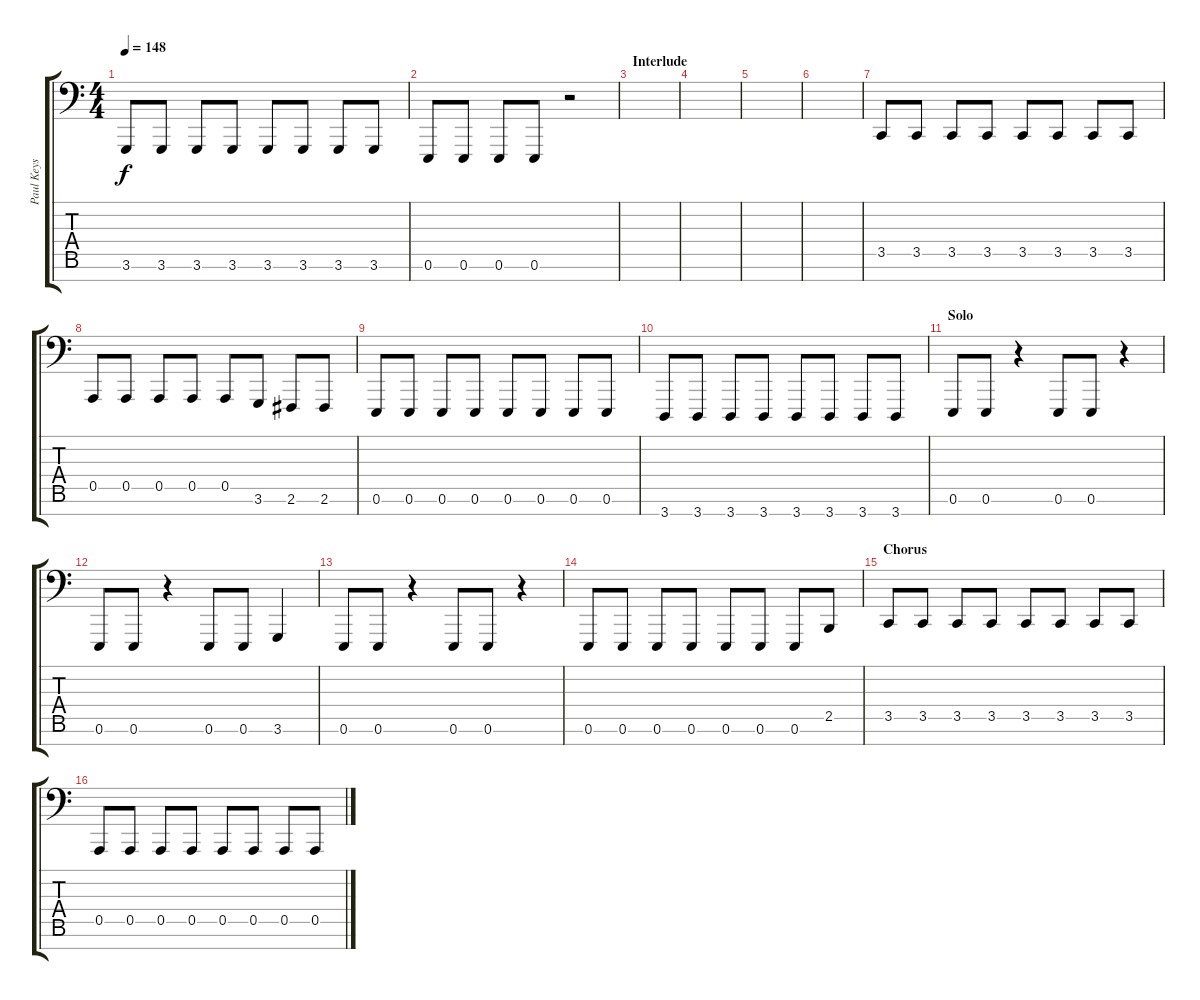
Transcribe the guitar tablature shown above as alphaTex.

\track ("Paul Keys" "Paul Keys") {instrument drawbarorgan}
\staff {score tabs}
\tuning (E3 B2 G2 D2 A1 E1 B0) {hide}
\ts (4 4)
\tempo 148
\clef f4
\ks c
3.6.8{dy f} 3.6.8 3.6.8 3.6.8 3.6.8 3.6.8 3.6.8 3.6.8 |
0.6.8 0.6.8 0.6.8 0.6.8 r.2 |
\section ("" "Interlude")
|
|
|
|
3.5.8 3.5.8 3.5.8 3.5.8 3.5.8 3.5.8 3.5.8 3.5.8 |
0.5.8 0.5.8 0.5.8 0.5.8 0.5.8 3.6.8 2.6.8 2.6.8 |
0.6.8 0.6.8 0.6.8 0.6.8 0.6.8 0.6.8 0.6.8 0.6.8 |
3.7.8 3.7.8 3.7.8 3.7.8 3.7.8 3.7.8 3.7.8 3.7.8 |
\section ("" "Solo")
0.6.8 0.6.8 r.4 0.6.8 0.6.8 r.4 |
0.6.8 0.6.8 r.4 0.6.8 0.6.8 3.6.4 |
0.6.8 0.6.8 r.4 0.6.8 0.6.8 r.4 |
0.6.8 0.6.8 0.6.8 0.6.8 0.6.8 0.6.8 0.6.8 2.5.8 |
\section ("" "Chorus")
3.5.8 3.5.8 3.5.8 3.5.8 3.5.8 3.5.8 3.5.8 3.5.8 |
0.5.8 0.5.8 0.5.8 0.5.8 0.5.8 0.5.8 0.5.8 0.5.8
